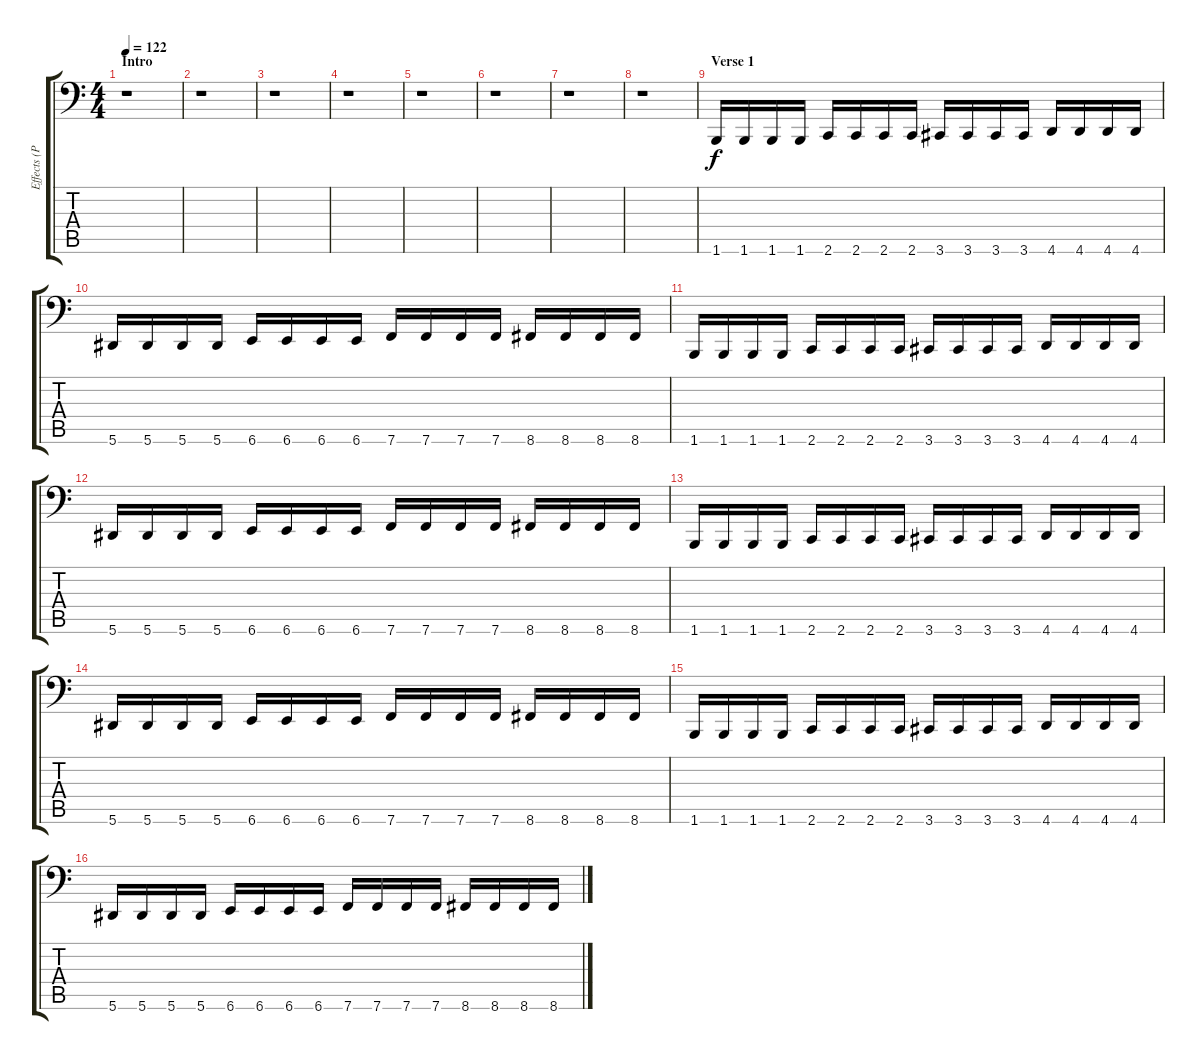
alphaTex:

\track ("Effects (Programmed by Tommy Decker)" "Effects (P") {instrument taikodrum}
\staff {score tabs}
\tuning (C4 G3 Eb3 Bb2 F2 Bb1) {hide}
\ts (4 4)
\section ("" "Intro")
\tempo 122
\clef f4
\ks c
r.1{dy f instrument taikodrum} |
r.1 |
r.1 |
r.1 |
r.1 |
r.1 |
r.1 |
r.1 |
\section ("" "Verse 1")
1.6.16 1.6.16 1.6.16 1.6.16 2.6.16 2.6.16 2.6.16 2.6.16 3.6.16 3.6.16 3.6.16 3.6.16 4.6.16 4.6.16 4.6.16 4.6.16 |
5.6.16 5.6.16 5.6.16 5.6.16 6.6.16 6.6.16 6.6.16 6.6.16 7.6.16 7.6.16 7.6.16 7.6.16 8.6.16 8.6.16 8.6.16 8.6.16 |
1.6.16 1.6.16 1.6.16 1.6.16 2.6.16 2.6.16 2.6.16 2.6.16 3.6.16 3.6.16 3.6.16 3.6.16 4.6.16 4.6.16 4.6.16 4.6.16 |
5.6.16 5.6.16 5.6.16 5.6.16 6.6.16 6.6.16 6.6.16 6.6.16 7.6.16 7.6.16 7.6.16 7.6.16 8.6.16 8.6.16 8.6.16 8.6.16 |
1.6.16 1.6.16 1.6.16 1.6.16 2.6.16 2.6.16 2.6.16 2.6.16 3.6.16 3.6.16 3.6.16 3.6.16 4.6.16 4.6.16 4.6.16 4.6.16 |
5.6.16 5.6.16 5.6.16 5.6.16 6.6.16 6.6.16 6.6.16 6.6.16 7.6.16 7.6.16 7.6.16 7.6.16 8.6.16 8.6.16 8.6.16 8.6.16 |
1.6.16 1.6.16 1.6.16 1.6.16 2.6.16 2.6.16 2.6.16 2.6.16 3.6.16 3.6.16 3.6.16 3.6.16 4.6.16 4.6.16 4.6.16 4.6.16 |
5.6.16 5.6.16 5.6.16 5.6.16 6.6.16 6.6.16 6.6.16 6.6.16 7.6.16 7.6.16 7.6.16 7.6.16 8.6.16 8.6.16 8.6.16 8.6.16
